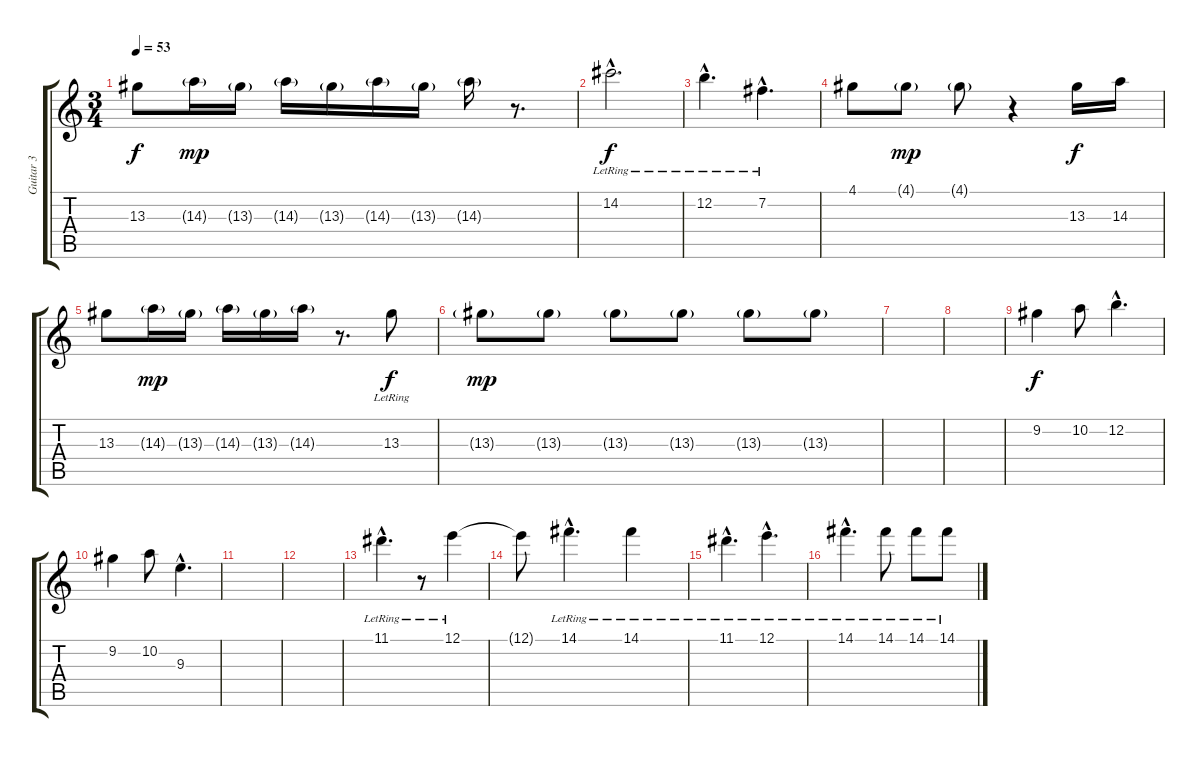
\track ("Guitar 3" "Guitar 3") {instrument electricguitarjazz}
\staff {score tabs}
\tuning (E4 B3 G3 D3 A2 E2) {hide}
\ts (3 4)
\tempo 53
\clef g2
\ks c
13.3.8{dy f} 14.3{g}.16{dy mp} 13.3{g}.16 14.3{g}.16 13.3{g}.16 14.3{g}.16 13.3{g}.16 14.3{g}.16 r.8{d} |
14.2{hac lr}.2{d dy f} |
12.2{hac lr}.4{d} 7.2{hac lr}.4{d} |
4.1.8 4.1{g}.8{dy mp} 4.1{g}.8 r.4 13.3.16{dy f} 14.3.16 |
13.3.8 14.3{g}.16{dy mp} 13.3{g}.16 14.3{g}.16 13.3{g}.16 14.3{g}.16 r.8{d} 13.3{lr}.8{dy f} |
13.3{g}.8{dy mp} 13.3{g}.8 13.3{g}.8 13.3{g}.8 13.3{g}.8 13.3{g}.8 |
|
|
9.2.4{dy f} 10.2.8 12.2{hac}.4{d} |
9.2.4 10.2.8 9.3{hac}.4{d} |
|
|
11.1{hac lr}.4{d} r.8 12.1{lr}.4 |
12.1{t}.8 14.1{hac lr}.4{d} 14.1{lr}.4 |
11.1{hac lr}.4{d} 12.1{hac lr}.4{d} |
14.1{hac lr}.4{d} 14.1{lr}.8 14.1{lr}.8 14.1{lr}.8
